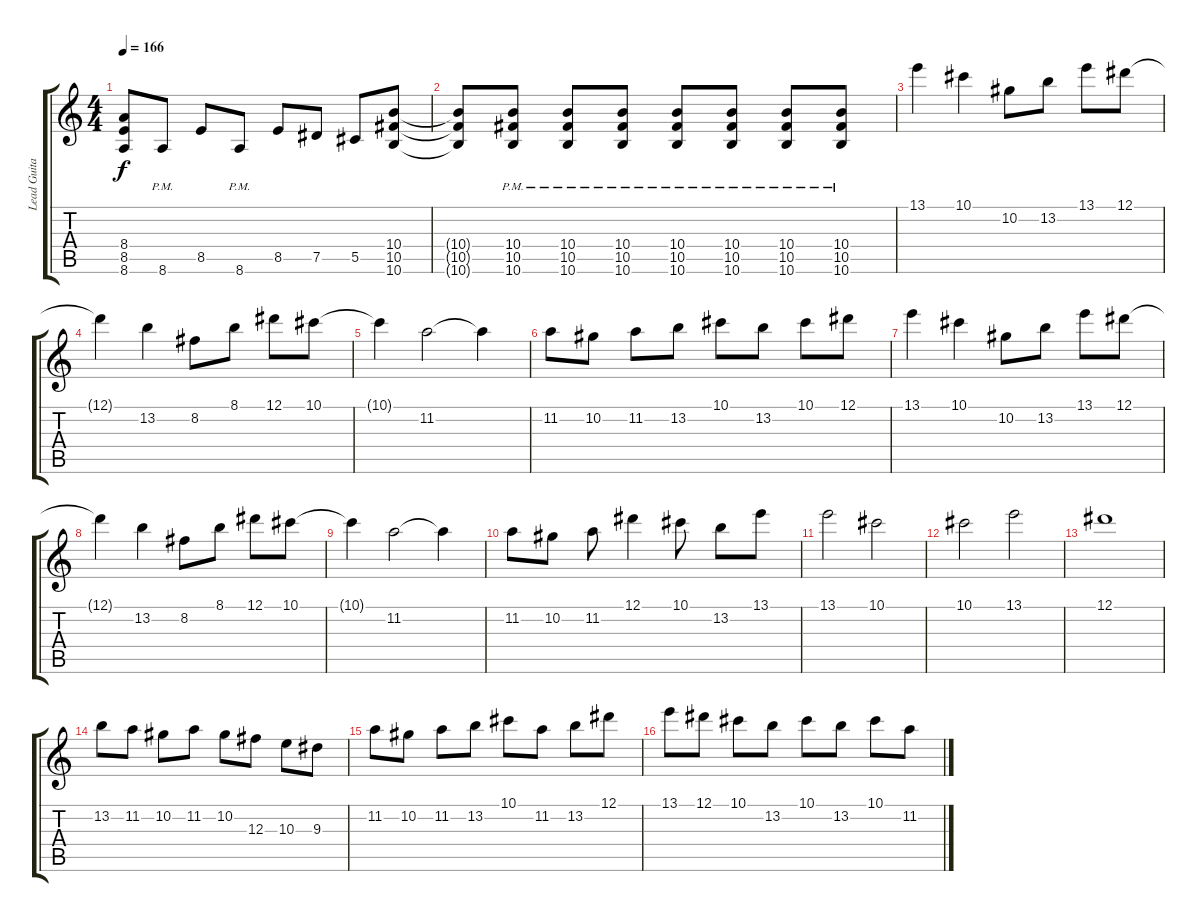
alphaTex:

\track ("Lead Guitar" "Lead Guita") {instrument distortionguitar}
\staff {score tabs}
\tuning (Eb4 Bb3 Gb3 Db3 Ab2 Db2) {hide}
\ts (4 4)
\tempo 166
\clef g2
\ks c
(8.4{t} 8.5{t} 8.6{t}).8{dy f} 8.6{pm}.8 8.5.8 8.6{pm}.8 8.5.8 7.5.8 5.5.8 (10.4 10.5 10.6).8 |
(10.4{t} 10.5{t} 10.6{t}).8 (10.4{pm} 10.5{pm} 10.6{pm}).8 (10.4{pm} 10.5{pm} 10.6{pm}).8 (10.4{pm} 10.5{pm} 10.6{pm}).8 (10.4{pm} 10.5{pm} 10.6{pm}).8 (10.4{pm} 10.5{pm} 10.6{pm}).8 (10.4{pm} 10.5{pm} 10.6{pm}).8 (10.4{pm} 10.5{pm} 10.6{pm}).8 |
13.1.4 10.1.4 10.2.8 13.2.8 13.1.8 12.1.8 |
12.1{t}.4 13.2.4 8.2.8 8.1.8 12.1.8 10.1.8 |
10.1{t}.4 11.2.2 11.2{t}.4 |
11.2.8 10.2.8 11.2.8 13.2.8 10.1.8 13.2.8 10.1.8 12.1.8 |
13.1.4 10.1.4 10.2.8 13.2.8 13.1.8 12.1.8 |
12.1{t}.4 13.2.4 8.2.8 8.1.8 12.1.8 10.1.8 |
10.1{t}.4 11.2.2 11.2{t}.4 |
11.2.8 10.2.8 11.2.8 12.1.4 10.1.8 13.2.8 13.1.8 |
13.1.2 10.1.2 |
10.1.2 13.1.2 |
12.1.1 |
13.2.8 11.2.8 10.2.8 11.2.8 10.2.8 12.3.8 10.3.8 9.3.8 |
11.2.8 10.2.8 11.2.8 13.2.8 10.1.8 11.2.8 13.2.8 12.1.8 |
13.1.8 12.1.8 10.1.8 13.2.8 10.1.8 13.2.8 10.1.8 11.2.8
